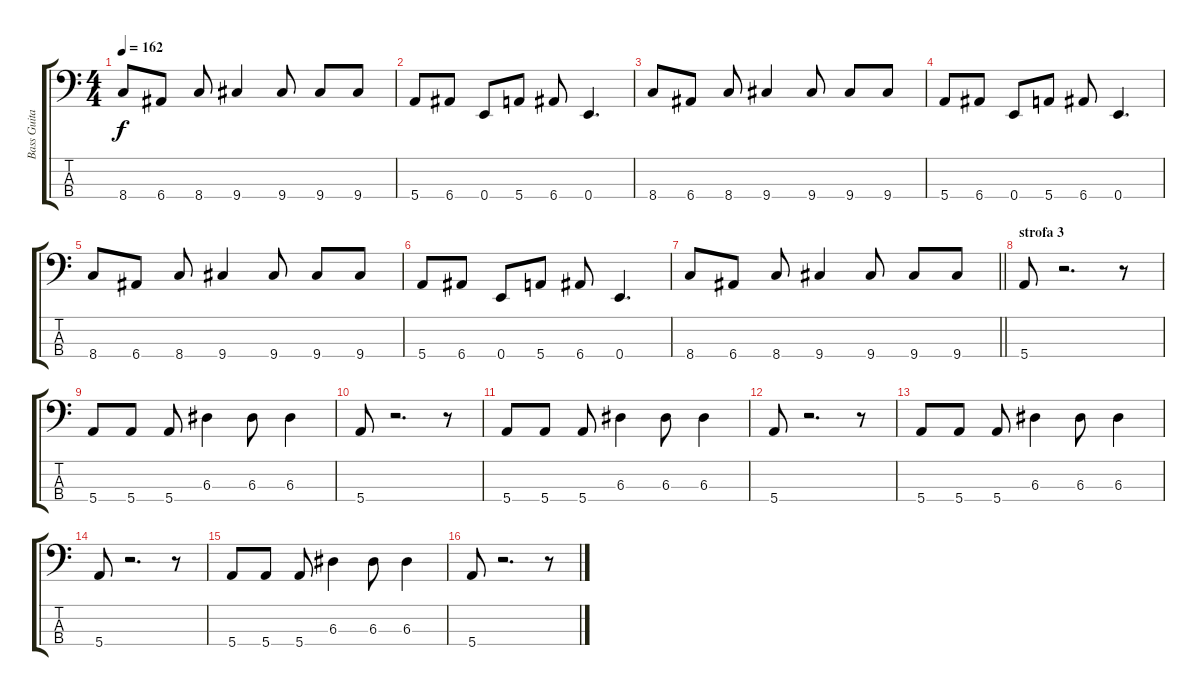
\track ("Bass Guitar" "Bass Guita") {instrument electricbasspick}
\staff {score tabs}
\tuning (G2 D2 A1 E1) {hide}
\ts (4 4)
\tempo 162
\clef f4
\ks c
8.4.8{dy f} 6.4.8 8.4.8 9.4.4 9.4.8 9.4.8 9.4.8 |
5.4.8 6.4.8 0.4.8 5.4.8 6.4.8 0.4.4{d} |
8.4.8 6.4.8 8.4.8 9.4.4 9.4.8 9.4.8 9.4.8 |
5.4.8 6.4.8 0.4.8 5.4.8 6.4.8 0.4.4{d} |
8.4.8 6.4.8 8.4.8 9.4.4 9.4.8 9.4.8 9.4.8 |
5.4.8 6.4.8 0.4.8 5.4.8 6.4.8 0.4.4{d} |
\barLineRight lightlight
8.4.8 6.4.8 8.4.8 9.4.4 9.4.8 9.4.8 9.4.8 |
\section ("" "strofa 3")
5.4.8 r.2{d} r.8 |
5.4.8 5.4.8 5.4.8 6.3.4 6.3.8 6.3.4 |
5.4.8 r.2{d} r.8 |
5.4.8 5.4.8 5.4.8 6.3.4 6.3.8 6.3.4 |
5.4.8 r.2{d} r.8 |
5.4.8 5.4.8 5.4.8 6.3.4 6.3.8 6.3.4 |
5.4.8 r.2{d} r.8 |
5.4.8 5.4.8 5.4.8 6.3.4 6.3.8 6.3.4 |
5.4.8 r.2{d} r.8
